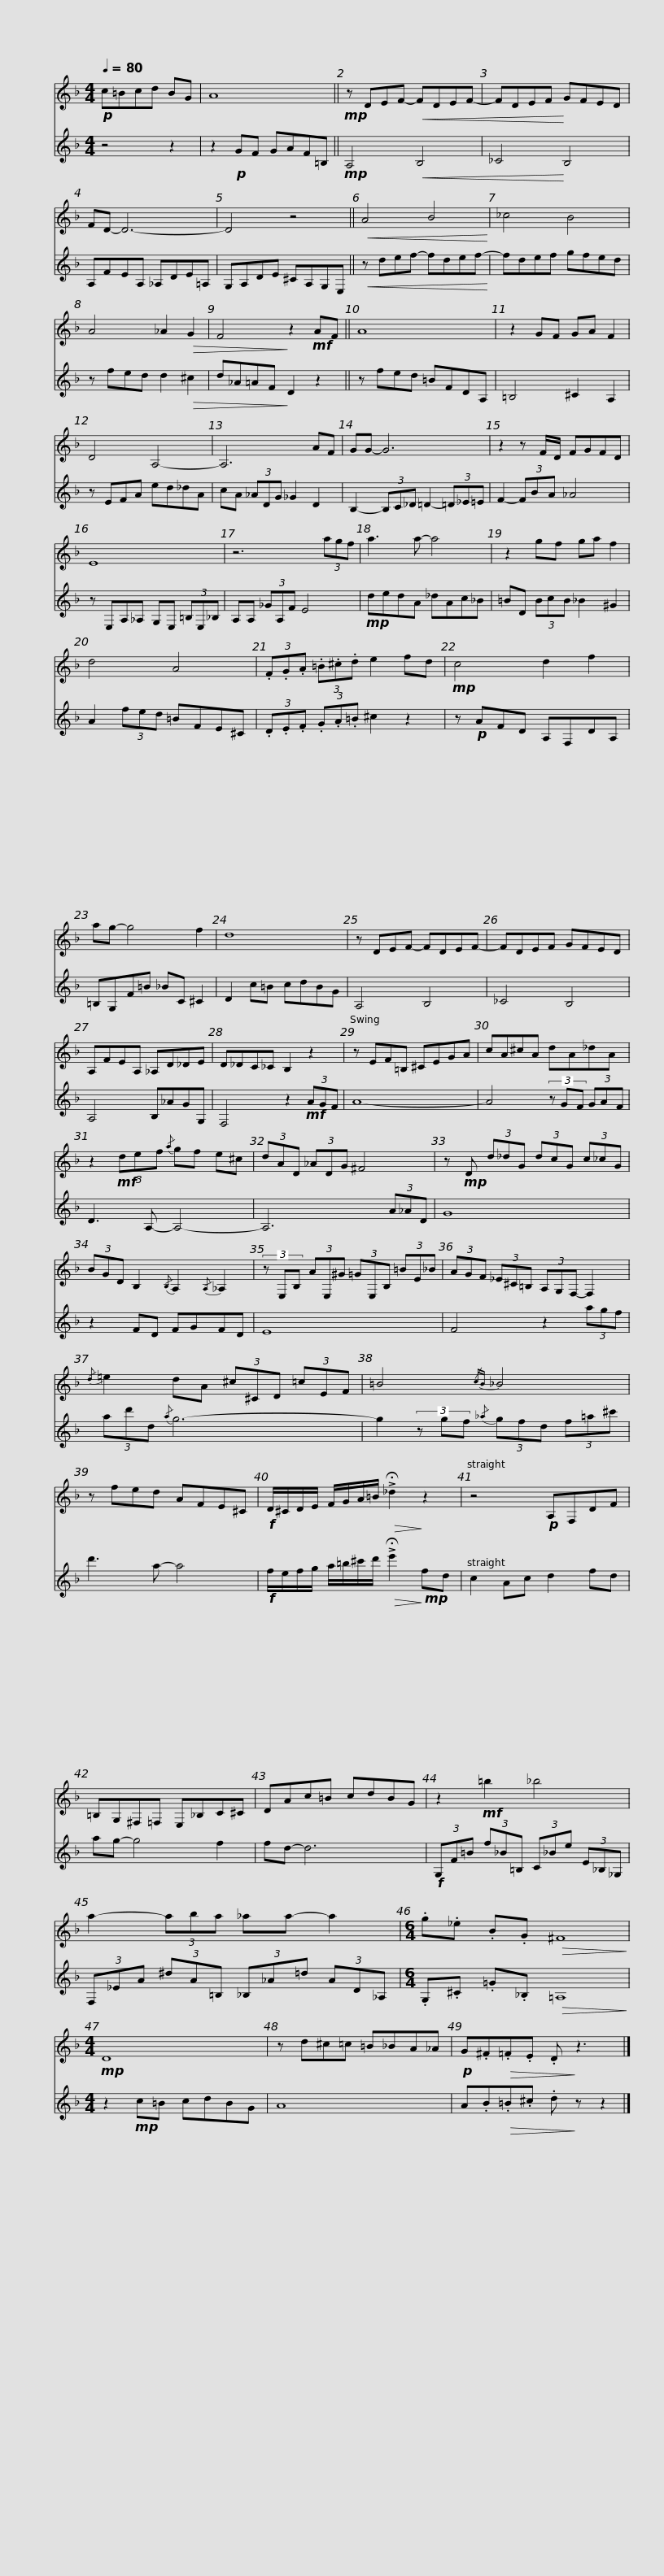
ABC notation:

X:1
%%score 1 2
L:1/8
Q:1/4=80
M:4/4
I:linebreak $
K:none
V:1 treble transpose=-2
V:2 treble transpose=-2
V:1
[K:F]!p! c=Bcd BG | A8 ||!mp! z DEF-!<(! FDEF- | FDEF!<)! GFED |$ FD- D6- | %5
 D4 z4 ||!<(! A4 B4!<)! | _c4 B4 |$ A4 _A2!>(! G2 | F4!>)! z2!mf! AF || %10
 A8 | z2 GF GA F2 |$ D4 A,4- | A,6 AF | GG- G6 |$ %15
 z2 z F/D/ FGFD | E8 | z6 (3agf |$ a3 a- a4 | z2 gf ga f2 | %20
 d4 A4 |$ (3.F.G.A (3.=B.^c.d e2 fd |!mp! c4 d2 f2 | ag- g4 f2 | d8 |$ %25
 z DEF- FDEF- | FDEF GFED | A,FEA, _A,D_DE | D_DC_C B,2 z2 |$ z EF=B, ^CEGA | %30
 cA^cA dA_dA | z2!mf! (3def{/a} gf e^c |$ (3dAD (3_ADG ^F4 | z!mp! D (3d_dG (3dcG (3c_cG | (3BGD B,2{/B,} A,2{/A,} _A,2 |$ %35
 (3z E,B, (3AE,^G (3=GE,B, (3=BE_B | (3AGF (3_E^C=B, (3A,G,F,- F,2 |${/d} =e2 dA (3^c^CD (3=cEF | =B4{/cB} _B4 | z fed AFE^C |$ %40
!f! D/^C/D/E/ F/G/A/=B/!>(! !>!!fermata!_d2!>)! z2 | z4!p! A,F,DF | =B,G,^F,=F, E,_B,C^C |$ DAc=B cdBG | z2!mf! =b2 _b4 |$ %45
 a2- (3aba _aa- a2 |[M:6/4] .g._e .B.G!>(! ^F8!>)! |[M:4/4]!mp! D8 |$ z d^c=c =B_BA_A |!p! G.^F!>(!.=F.E .D!>)! z3 |] %50
V:2
[K:F] z4 z2 | z2!p! GF GAF=B, ||!mp! A,4!<(! B,4 | _C4!<)! B,4 |$ A,FEA, _A,DE=A, | %5
 G,A,DE ^CA,G,E, ||!<(! z def- fdef-!<)! | fdef gfed |$ z fed d2!>(! ^c2 | d_A=AF!>)! D2 z2 || %10
 z fed =BFDA, | =B,4 ^C2 A,2 |$ z EFA ed_dA | cA (3_ADG _G2 D2 | B,2- (3B,C_D =D2- (3=D_E=E |$ %15
 F2- (3FBA _A4 | z E,A,_A, G,E, (3=B,E,_B, | A,A, (3_GA,F E4 |$!mp! dedA _dAc_B | =BD (3BcB _B2 ^G2 | %20
 A2 (3fed =BFE^C |$ (3.D.E.F (3.G.A.=B ^c2 z2 | z!p! AFD A,F,DA, | =B,G,F=B _BC ^C2 | D2 c=B cdBG |$ %25
 A,4 B,4 | _C4 B,4 | A,4 B,_AGG, | F,4 z2!mf! (3AGF |$ A8- | %30
 A4 (3z GF (3GAF | D3 A,- A,4- |$ A,6 (3A_AD | G8 | z2 FD FGFD |$ %35
 E8 | F4 z2 (3agf |$ (3ad'd{/a} g6- | g2 (3z gf{/_a} (3gfd (3f=a^c' | d'3 a- a4 |$ %40
!f! f/e/f/g/ a/=b/^c'/d'/!>(! !>!!fermata!e'2!>)!!mp! fd | c2 Ac d2 fd | ag- g4 f2 |$ fd- d6 |!f! (3G,F=B (3f_B=B, (3C_Be (3E_B,_G, |$ %45
 (3F,_EA (3^dA=B, (3_B,_A=d (3AD_A, |[M:6/4] .G,.^C .=G._B,!>(! =A,8!>)! |[M:4/4] z2!mp! c=B cdBG |$ A8 | A.B!>(!.=B.^c .d!>)! z z2 |] %50
